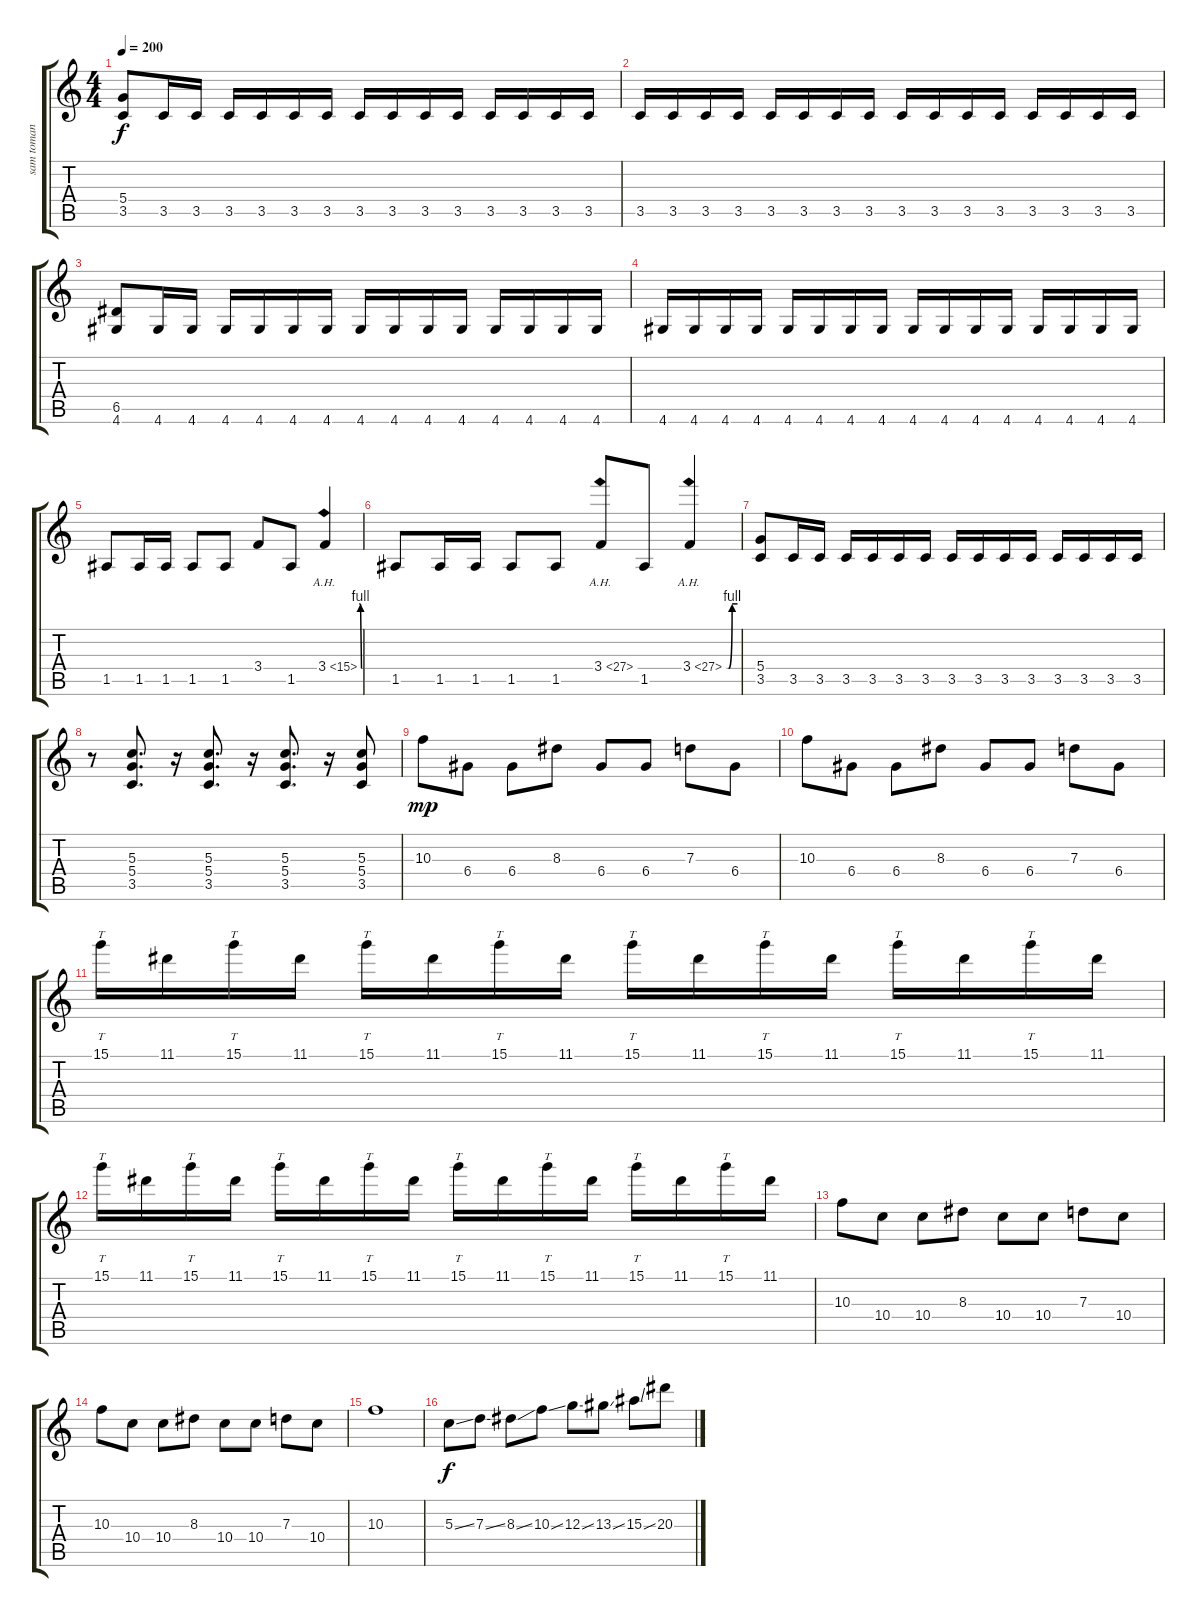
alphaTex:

\track ("sam toman lead" "sam toman ") {instrument overdrivenguitar}
\staff {score tabs}
\tuning (E4 B3 G3 D3 A2 E2) {hide}
\ts (4 4)
\tempo 200
\clef g2
\ks aminor
(5.4 3.5).8{dy f} 3.5.16 3.5.16 3.5.16 3.5.16 3.5.16 3.5.16 3.5.16 3.5.16 3.5.16 3.5.16 3.5.16 3.5.16 3.5.16 3.5.16 |
3.5.16 3.5.16 3.5.16 3.5.16 3.5.16 3.5.16 3.5.16 3.5.16 3.5.16 3.5.16 3.5.16 3.5.16 3.5.16 3.5.16 3.5.16 3.5.16 |
(6.5 4.6).8 4.6.16 4.6.16 4.6.16 4.6.16 4.6.16 4.6.16 4.6.16 4.6.16 4.6.16 4.6.16 4.6.16 4.6.16 4.6.16 4.6.16 |
4.6.16 4.6.16 4.6.16 4.6.16 4.6.16 4.6.16 4.6.16 4.6.16 4.6.16 4.6.16 4.6.16 4.6.16 4.6.16 4.6.16 4.6.16 4.6.16 |
1.5.8 1.5.16 1.5.16 1.5.8 1.5.8 3.4.8 1.5.8 3.4{be (custom 0 0 10 0 30 4 60 4) ah 12}.4 |
1.5.8 1.5.16 1.5.16 1.5.8 1.5.8 3.4{ah 24}.8 1.5.8 3.4{be (custom 0 0 10 0 30 4 60 4) ah 24}.4 |
(5.4 3.5).8 3.5.16 3.5.16 3.5.16 3.5.16 3.5.16 3.5.16 3.5.16 3.5.16 3.5.16 3.5.16 3.5.16 3.5.16 3.5.16 3.5.16 |
r.8 (5.3 5.4 3.5).8{d} r.16 (5.3 5.4 3.5).8{d} r.16 (5.3 5.4 3.5).8{d} r.16 (5.3 5.4 3.5).8 |
10.3.8{dy mp} 6.4.8 6.4.8 8.3.8 6.4.8 6.4.8 7.3.8 6.4.8 |
10.3.8 6.4.8 6.4.8 8.3.8 6.4.8 6.4.8 7.3.8 6.4.8 |
15.1.16{tt} 11.1.16 15.1.16{tt} 11.1.16 15.1.16{tt} 11.1.16 15.1.16{tt} 11.1.16 15.1.16{tt} 11.1.16 15.1.16{tt} 11.1.16 15.1.16{tt} 11.1.16 15.1.16{tt} 11.1.16 |
15.1.16{tt} 11.1.16 15.1.16{tt} 11.1.16 15.1.16{tt} 11.1.16 15.1.16{tt} 11.1.16 15.1.16{tt} 11.1.16 15.1.16{tt} 11.1.16 15.1.16{tt} 11.1.16 15.1.16{tt} 11.1.16 |
10.3.8 10.4.8 10.4.8 8.3.8 10.4.8 10.4.8 7.3.8 10.4.8 |
10.3.8 10.4.8 10.4.8 8.3.8 10.4.8 10.4.8 7.3.8 10.4.8 |
10.3.1 |
5.3{ss}.8{dy f} 7.3{ss}.8 8.3{ss}.8 10.3{ss}.8 12.3{ss}.8 13.3{ss}.8 15.3{ss}.8 20.3.8
